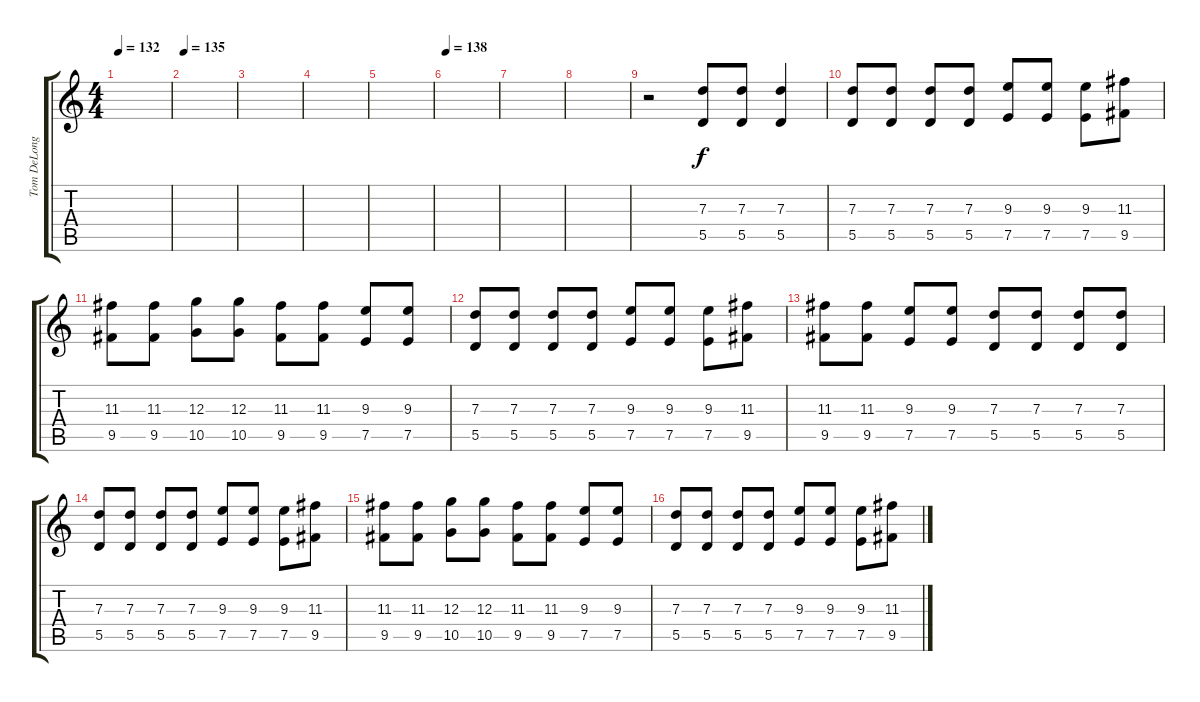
\track ("Tom DeLonge Main" "Tom DeLong") {instrument distortionguitar}
\staff {score tabs}
\tuning (E4 B3 G3 D3 A2 E2) {hide}
\ts (4 4)
\tempo 132
\clef g2
\ks c
|
\tempo 135
|
|
|
|
\tempo 138
|
|
|
r.2 (7.3 5.5).8 (7.3 5.5).8 (7.3 5.5).4 |
(7.3 5.5).8 (7.3 5.5).8 (7.3 5.5).8 (7.3 5.5).8 (9.3 7.5).8 (9.3 7.5).8 (9.3 7.5).8 (11.3 9.5).8 |
(11.3 9.5).8 (11.3 9.5).8 (12.3 10.5).8 (12.3 10.5).8 (11.3 9.5).8 (11.3 9.5).8 (9.3 7.5).8 (9.3 7.5).8 |
(7.3 5.5).8 (7.3 5.5).8 (7.3 5.5).8 (7.3 5.5).8 (9.3 7.5).8 (9.3 7.5).8 (9.3 7.5).8 (11.3 9.5).8 |
(11.3 9.5).8 (11.3 9.5).8 (9.3 7.5).8 (9.3 7.5).8 (7.3 5.5).8 (7.3 5.5).8 (7.3 5.5).8 (7.3 5.5).8 |
(7.3 5.5).8 (7.3 5.5).8 (7.3 5.5).8 (7.3 5.5).8 (9.3 7.5).8 (9.3 7.5).8 (9.3 7.5).8 (11.3 9.5).8 |
(11.3 9.5).8 (11.3 9.5).8 (12.3 10.5).8 (12.3 10.5).8 (11.3 9.5).8 (11.3 9.5).8 (9.3 7.5).8 (9.3 7.5).8 |
(7.3 5.5).8 (7.3 5.5).8 (7.3 5.5).8 (7.3 5.5).8 (9.3 7.5).8 (9.3 7.5).8 (9.3 7.5).8 (11.3 9.5).8
